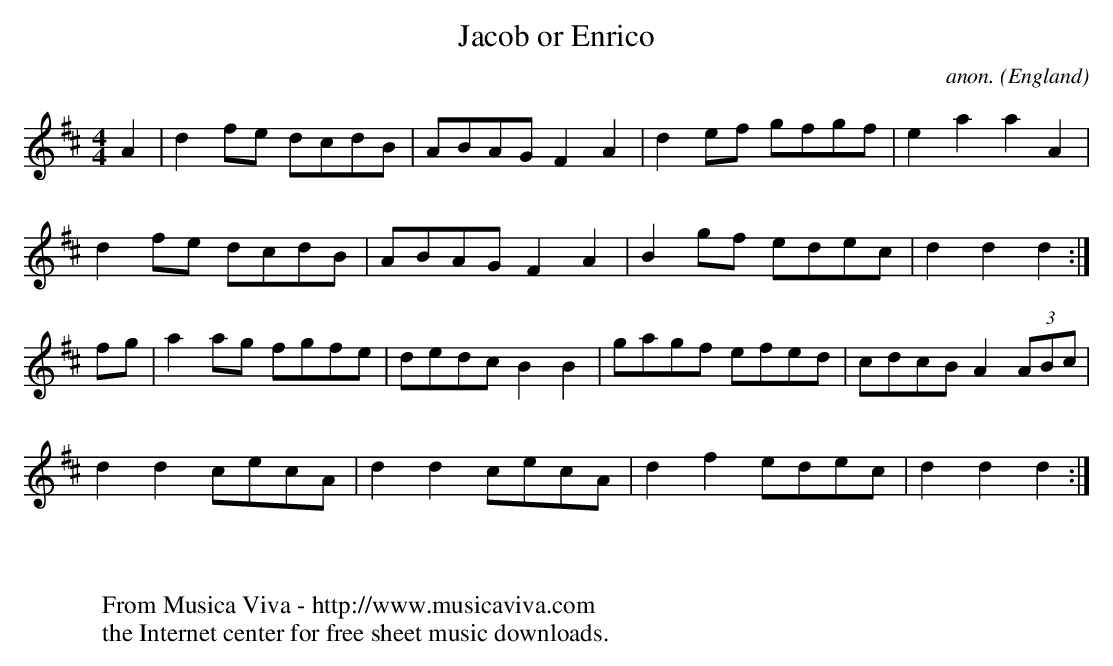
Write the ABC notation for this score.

X:1
T:Jacob or Enrico
C:anon.
O:England
M:4/4
L:1/8
K:D
A2 | d2fe dcdB | ABAG F2A2 | d2ef gfgf | e2a2 a2A2 |
d2fe dcdB | ABAG F2A2 | B2gf edec | d2d2 d2 :|
fg | a2ag fgfe | dedc B2B2 | gagf efed | cdcB A2(3ABc |
d2d2 cecA | d2d2 cecA | d2f2 edec | d2d2 d2 :|
W:
W:
W:  From Musica Viva - http://www.musicaviva.com
W:  the Internet center for free sheet music downloads.
